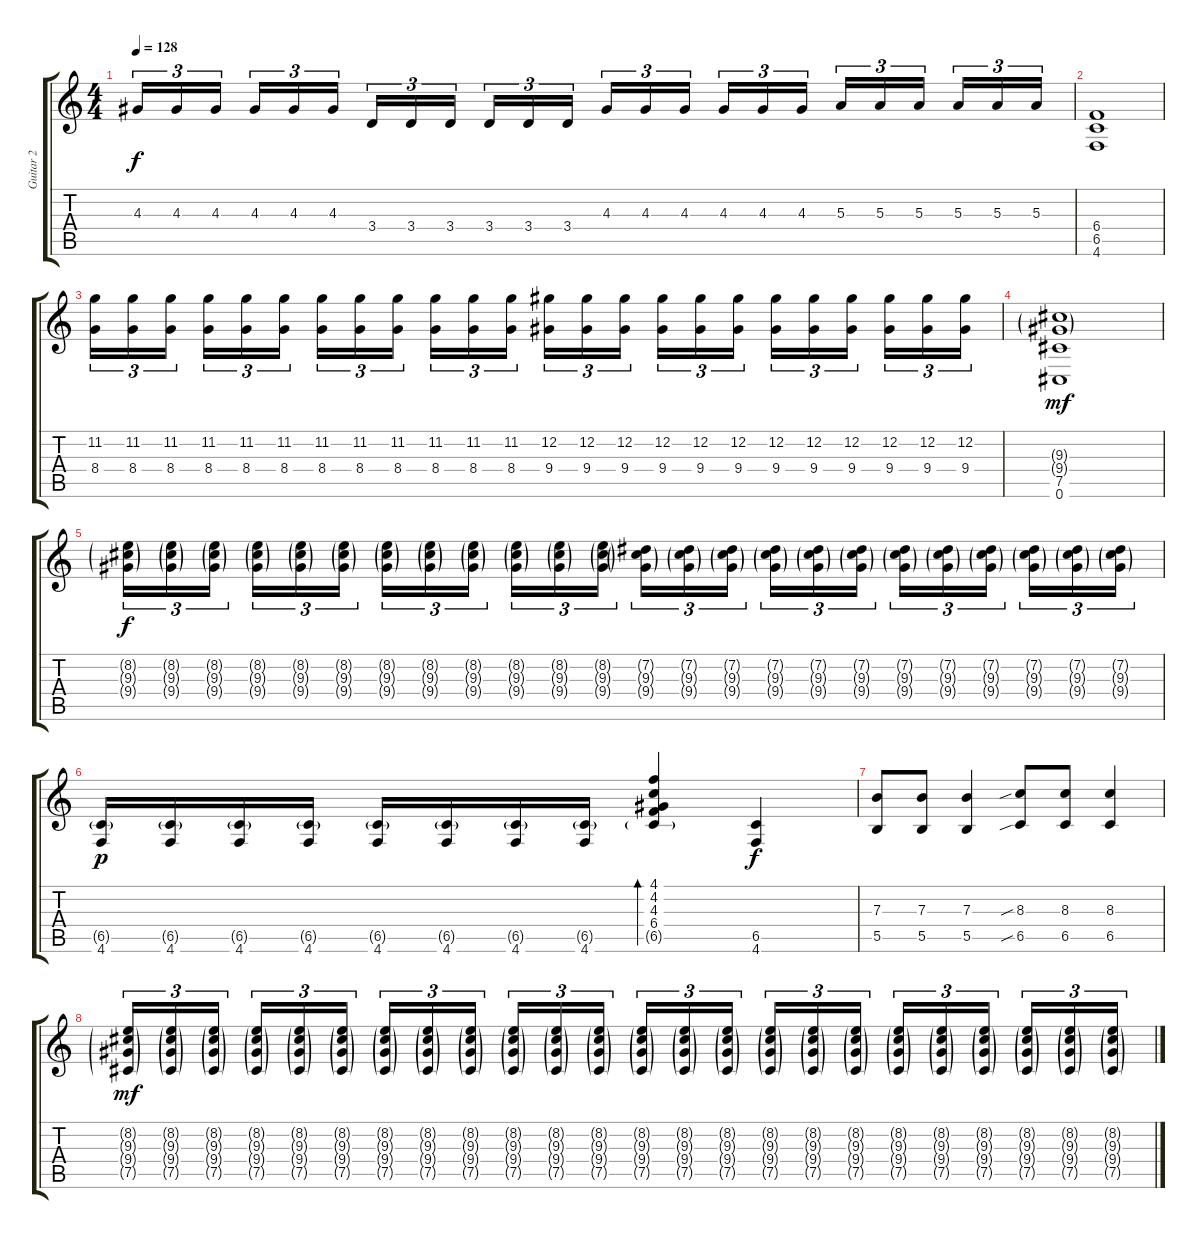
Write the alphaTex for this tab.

\track ("Guitar 2" "Guitar 2") {instrument distortionguitar}
\staff {score tabs}
\tuning (Db4 Ab3 E3 B2 Gb2 Db2) {hide}
\ts (4 4)
\tempo 128
\clef g2
\ks c
4.3.16{tu (3 2) dy f} 4.3.16{tu (3 2)} 4.3.16{tu (3 2) beam splitsecondary} 4.3.16{tu (3 2)} 4.3.16{tu (3 2)} 4.3.16{tu (3 2)} 3.4.16{tu (3 2)} 3.4.16{tu (3 2)} 3.4.16{tu (3 2) beam splitsecondary} 3.4.16{tu (3 2)} 3.4.16{tu (3 2)} 3.4.16{tu (3 2)} 4.3.16{tu (3 2)} 4.3.16{tu (3 2)} 4.3.16{tu (3 2) beam splitsecondary} 4.3.16{tu (3 2)} 4.3.16{tu (3 2)} 4.3.16{tu (3 2)} 5.3.16{tu (3 2)} 5.3.16{tu (3 2)} 5.3.16{tu (3 2) beam splitsecondary} 5.3.16{tu (3 2)} 5.3.16{tu (3 2)} 5.3.16{tu (3 2)} |
(6.4 6.5 4.6).1 |
(11.2 8.4).16{tu (3 2)} (11.2 8.4).16{tu (3 2)} (11.2 8.4).16{tu (3 2) beam splitsecondary} (11.2 8.4).16{tu (3 2)} (11.2 8.4).16{tu (3 2)} (11.2 8.4).16{tu (3 2)} (11.2 8.4).16{tu (3 2)} (11.2 8.4).16{tu (3 2)} (11.2 8.4).16{tu (3 2) beam splitsecondary} (11.2 8.4).16{tu (3 2)} (11.2 8.4).16{tu (3 2)} (11.2 8.4).16{tu (3 2)} (12.2 9.4).16{tu (3 2)} (12.2 9.4).16{tu (3 2)} (12.2 9.4).16{tu (3 2) beam splitsecondary} (12.2 9.4).16{tu (3 2)} (12.2 9.4).16{tu (3 2)} (12.2 9.4).16{tu (3 2)} (12.2 9.4).16{tu (3 2)} (12.2 9.4).16{tu (3 2)} (12.2 9.4).16{tu (3 2) beam splitsecondary} (12.2 9.4).16{tu (3 2)} (12.2 9.4).16{tu (3 2)} (12.2 9.4).16{tu (3 2)} |
(9.3{g} 9.4{g} 7.5 0.6).1{dy mf} |
(8.2{g} 9.3{g} 9.4{g}).16{tu (3 2) dy f} (8.2{g} 9.3{g} 9.4{g}).16{tu (3 2)} (8.2{g} 9.3{g} 9.4{g}).16{tu (3 2) beam splitsecondary} (8.2{g} 9.3{g} 9.4{g}).16{tu (3 2)} (8.2{g} 9.3{g} 9.4{g}).16{tu (3 2)} (8.2{g} 9.3{g} 9.4{g}).16{tu (3 2)} (8.2{g} 9.3{g} 9.4{g}).16{tu (3 2)} (8.2{g} 9.3{g} 9.4{g}).16{tu (3 2)} (8.2{g} 9.3{g} 9.4{g}).16{tu (3 2) beam splitsecondary} (8.2{g} 9.3{g} 9.4{g}).16{tu (3 2)} (8.2{g} 9.3{g} 9.4{g}).16{tu (3 2)} (8.2{g} 9.3{g} 9.4{g}).16{tu (3 2)} (7.2{g} 9.3{g} 9.4{g}).16{tu (3 2)} (7.2{g} 9.3{g} 9.4{g}).16{tu (3 2)} (7.2{g} 9.3{g} 9.4{g}).16{tu (3 2) beam splitsecondary} (7.2{g} 9.3{g} 9.4{g}).16{tu (3 2)} (7.2{g} 9.3{g} 9.4{g}).16{tu (3 2)} (7.2{g} 9.3{g} 9.4{g}).16{tu (3 2)} (7.2{g} 9.3{g} 9.4{g}).16{tu (3 2)} (7.2{g} 9.3{g} 9.4{g}).16{tu (3 2)} (7.2{g} 9.3{g} 9.4{g}).16{tu (3 2) beam splitsecondary} (7.2{g} 9.3{g} 9.4{g}).16{tu (3 2)} (7.2{g} 9.3{g} 9.4{g}).16{tu (3 2)} (7.2{g} 9.3{g} 9.4{g}).16{tu (3 2)} |
(6.5{g} 4.6).16{dy p} (6.5{g} 4.6).16 (6.5{g} 4.6).16 (6.5{g} 4.6).16 (6.5{g} 4.6).16 (6.5{g} 4.6).16 (6.5{g} 4.6).16 (6.5{g} 4.6).16 (4.1 4.2 4.3 6.4 6.5{g}).4{bd 60} (6.5 4.6).4{dy f} |
(7.3 5.5).8 (7.3 5.5).8 (7.3 5.5).4 (8.3{sib} 6.5{sib}).8 (8.3 6.5).8 (8.3 6.5).4 |
(8.2{g} 9.3{g} 9.4{g} 7.5{g}).16{tu (3 2) dy mf} (8.2{g} 9.3{g} 9.4{g} 7.5{g}).16{tu (3 2)} (8.2{g} 9.3{g} 9.4{g} 7.5{g}).16{tu (3 2) beam splitsecondary} (8.2{g} 9.3{g} 9.4{g} 7.5{g}).16{tu (3 2)} (8.2{g} 9.3{g} 9.4{g} 7.5{g}).16{tu (3 2)} (8.2{g} 9.3{g} 9.4{g} 7.5{g}).16{tu (3 2)} (8.2{g} 9.3{g} 9.4{g} 7.5{g}).16{tu (3 2)} (8.2{g} 9.3{g} 9.4{g} 7.5{g}).16{tu (3 2)} (8.2{g} 9.3{g} 9.4{g} 7.5{g}).16{tu (3 2) beam splitsecondary} (8.2{g} 9.3{g} 9.4{g} 7.5{g}).16{tu (3 2)} (8.2{g} 9.3{g} 9.4{g} 7.5{g}).16{tu (3 2)} (8.2{g} 9.3{g} 9.4{g} 7.5{g}).16{tu (3 2)} (8.2{g} 9.3{g} 9.4{g} 7.5{g}).16{tu (3 2)} (8.2{g} 9.3{g} 9.4{g} 7.5{g}).16{tu (3 2)} (8.2{g} 9.3{g} 9.4{g} 7.5{g}).16{tu (3 2) beam splitsecondary} (8.2{g} 9.3{g} 9.4{g} 7.5{g}).16{tu (3 2)} (8.2{g} 9.3{g} 9.4{g} 7.5{g}).16{tu (3 2)} (8.2{g} 9.3{g} 9.4{g} 7.5{g}).16{tu (3 2)} (8.2{g} 9.3{g} 9.4{g} 7.5{g}).16{tu (3 2)} (8.2{g} 9.3{g} 9.4{g} 7.5{g}).16{tu (3 2)} (8.2{g} 9.3{g} 9.4{g} 7.5{g}).16{tu (3 2) beam splitsecondary} (8.2{g} 9.3{g} 9.4{g} 7.5{g}).16{tu (3 2)} (8.2{g} 9.3{g} 9.4{g} 7.5{g}).16{tu (3 2)} (8.2{g} 9.3{g} 9.4{g} 7.5{g}).16{tu (3 2)}
